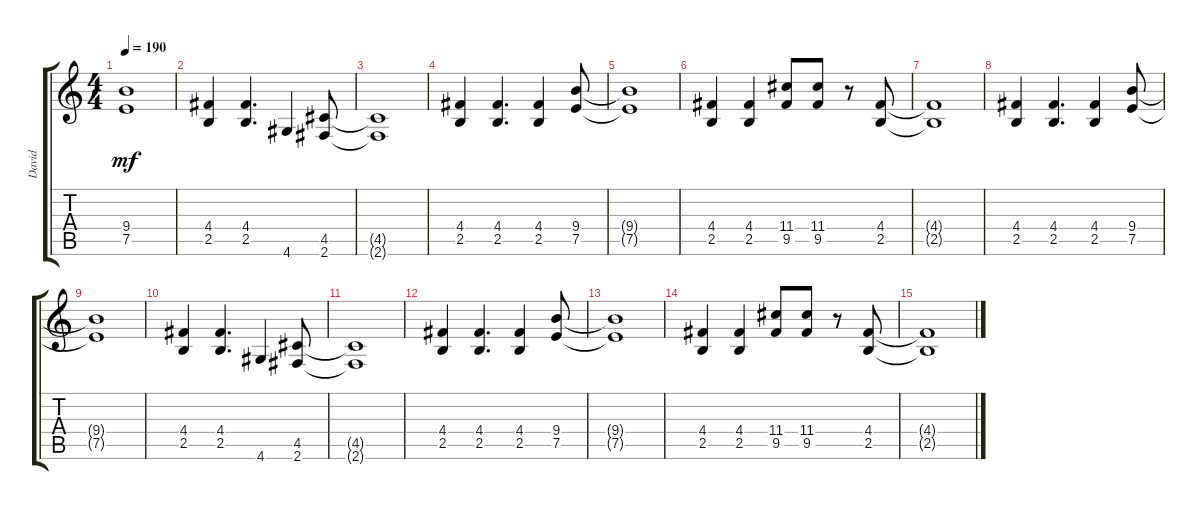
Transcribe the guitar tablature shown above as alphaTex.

\track ("David" "David") {instrument distortionguitar}
\staff {score tabs}
\tuning (E4 B3 G3 D3 A2 E2) {hide}
\ts (4 4)
\tempo 190
\clef g2
\ks c
(9.4{t} 7.5{t}).1{dy mf} |
(4.4 2.5).4 (4.4 2.5).4{d} 4.6.4 (4.5 2.6).8 |
(4.5{t} 2.6{t}).1 |
(4.4 2.5).4 (4.4 2.5).4{d} (4.4 2.5).4 (9.4 7.5).8 |
(9.4{t} 7.5{t}).1 |
(4.4 2.5).4 (4.4 2.5).4 (11.4 9.5).8 (11.4 9.5).8 r.8 (4.4 2.5).8 |
(4.4{t} 2.5{t}).1 |
(4.4 2.5).4 (4.4 2.5).4{d} (4.4 2.5).4 (9.4 7.5).8 |
(9.4{t} 7.5{t}).1 |
(4.4 2.5).4 (4.4 2.5).4{d} 4.6.4 (4.5 2.6).8 |
(4.5{t} 2.6{t}).1 |
(4.4 2.5).4 (4.4 2.5).4{d} (4.4 2.5).4 (9.4 7.5).8 |
(9.4{t} 7.5{t}).1 |
(4.4 2.5).4 (4.4 2.5).4 (11.4 9.5).8 (11.4 9.5).8 r.8 (4.4 2.5).8 |
(4.4{t} 2.5{t}).1
